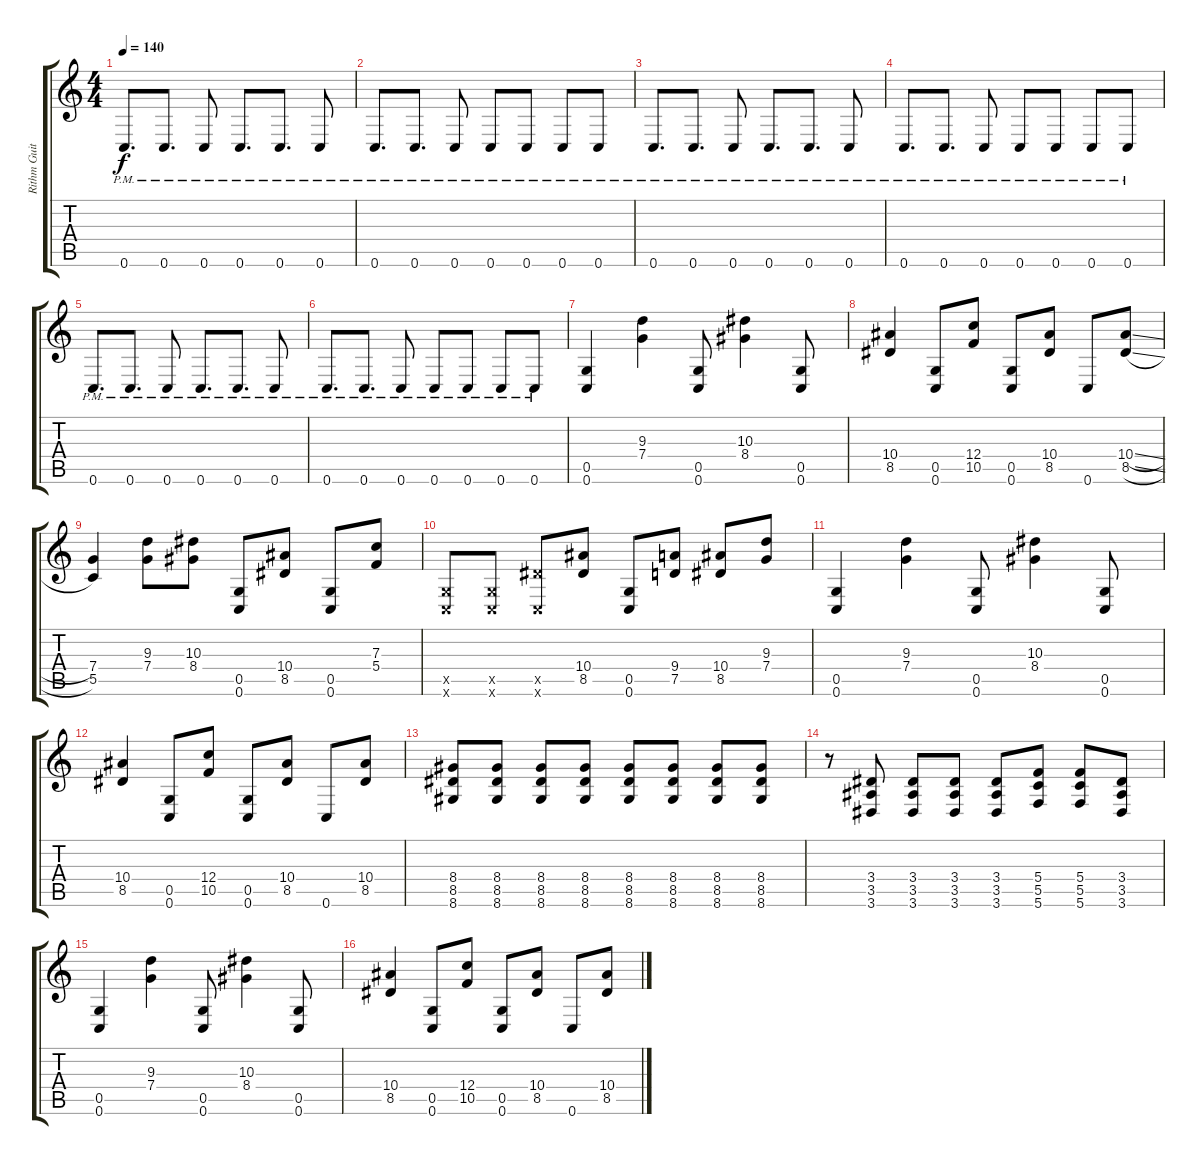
\track ("Rithm Guitar" "Rithm Guit") {instrument distortionguitar}
\staff {score tabs}
\tuning (D4 A3 F3 C3 G2 C2) {hide}
\ts (4 4)
\tempo 140
\clef g2
\ks c
0.6{pm}.8{d dy f} 0.6{pm}.8{d} 0.6{pm}.8 0.6{pm}.8{d} 0.6{pm}.8{d} 0.6{pm}.8 |
0.6{pm}.8{d} 0.6{pm}.8{d} 0.6{pm}.8 0.6{pm}.8 0.6{pm}.8 0.6{pm}.8 0.6{pm}.8 |
0.6{pm}.8{d} 0.6{pm}.8{d} 0.6{pm}.8 0.6{pm}.8{d} 0.6{pm}.8{d} 0.6{pm}.8 |
0.6{pm}.8{d} 0.6{pm}.8{d} 0.6{pm}.8 0.6{pm}.8 0.6{pm}.8 0.6{pm}.8 0.6{pm}.8 |
0.6{pm}.8{d} 0.6{pm}.8{d} 0.6{pm}.8 0.6{pm}.8{d} 0.6{pm}.8{d} 0.6{pm}.8 |
0.6{pm}.8{d} 0.6{pm}.8{d} 0.6{pm}.8 0.6{pm}.8 0.6{pm}.8 0.6{pm}.8 0.6{pm}.8 |
(0.5 0.6).4 (9.3 7.4).4 (0.5 0.6).8 (10.3 8.4).4 (0.5 0.6).8 |
(10.4 8.5).4{volume 13 balance 0} (0.5 0.6).8 (12.4 10.5).8 (0.5 0.6).8 (10.4 8.5).8 0.6.8 (10.4{sl} 8.5{sl}).8 |
(7.4 5.5).4 (9.3 7.4).8 (10.3 8.4).8 (0.5 0.6).8 (10.4 8.5).8 (0.5 0.6).8 (7.3 5.4).8 |
(0.5{x} 0.6{x}).8 (0.5{x} 0.6{x}).8 (8.5{x} 0.6{x}).8 (10.4 8.5).8 (0.5 0.6).8 (9.4 7.5).8 (10.4 8.5).8 (9.3 7.4).8 |
(0.5 0.6).4 (9.3 7.4).4 (0.5 0.6).8 (10.3 8.4).4 (0.5 0.6).8 |
(10.4 8.5).4 (0.5 0.6).8 (12.4 10.5).8 (0.5 0.6).8 (10.4 8.5).8 0.6.8 (10.4 8.5).8 |
(8.4 8.5 8.6).8 (8.4 8.5 8.6).8 (8.4 8.5 8.6).8 (8.4 8.5 8.6).8 (8.4 8.5 8.6).8 (8.4 8.5 8.6).8 (8.4 8.5 8.6).8 (8.4 8.5 8.6).8 |
r.8 (3.4 3.5 3.6).8 (3.4 3.5 3.6).8 (3.4 3.5 3.6).8 (3.4 3.5 3.6).8 (5.4 5.5 5.6).8 (5.4 5.5 5.6).8 (3.4 3.5 3.6).8 |
(0.5 0.6).4 (9.3 7.4).4 (0.5 0.6).8 (10.3 8.4).4 (0.5 0.6).8 |
(10.4 8.5).4 (0.5 0.6).8 (12.4 10.5).8 (0.5 0.6).8 (10.4 8.5).8 0.6.8 (10.4{sl} 8.5{sl}).8
